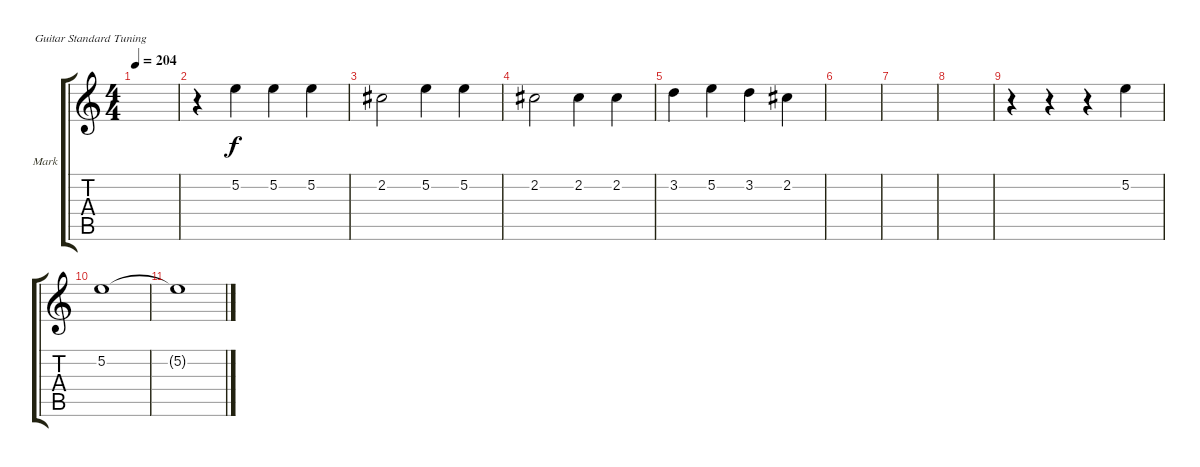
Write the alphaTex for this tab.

\defaultSystemsLayout 4
\bracketExtendMode groupsimilarinstruments
\firstSystemTrackNameOrientation horizontal
\otherSystemsTrackNameOrientation horizontal
\track ("Mark Hoppus (Voice)" "Mark") {instrument overdrivenguitar}
\staff {score tabs}
\tuning (E4 B3 G3 D3 A2 E2)
\ts (4 4)
\tempo 204
\clef g2
\scale
0.333333
\ks c
|
\scale
0.333333 r.4 5.2.4 5.2.4 5.2.4 |
\scale
0.333333 2.2.2 5.2.4 5.2.4 |
\scale
0.333333 2.2.2 2.2.4 2.2.4 |
\scale
0.333333 3.2.4 5.2.4 3.2.4 2.2.4 |
\scale
0.333333 |
\scale
0.333333 |
\scale
0.333333 |
\scale
0.333333 r.4 r.4 r.4 5.2.4 |
\scale
0.333333 5.2.1 |
\scale
0.333333 5.2{t}.1 |
\scale
0.333333 |
\scale
0.333333 |
\scale
0.333333 |
\scale
0.333333 |
\scale
0.333333
